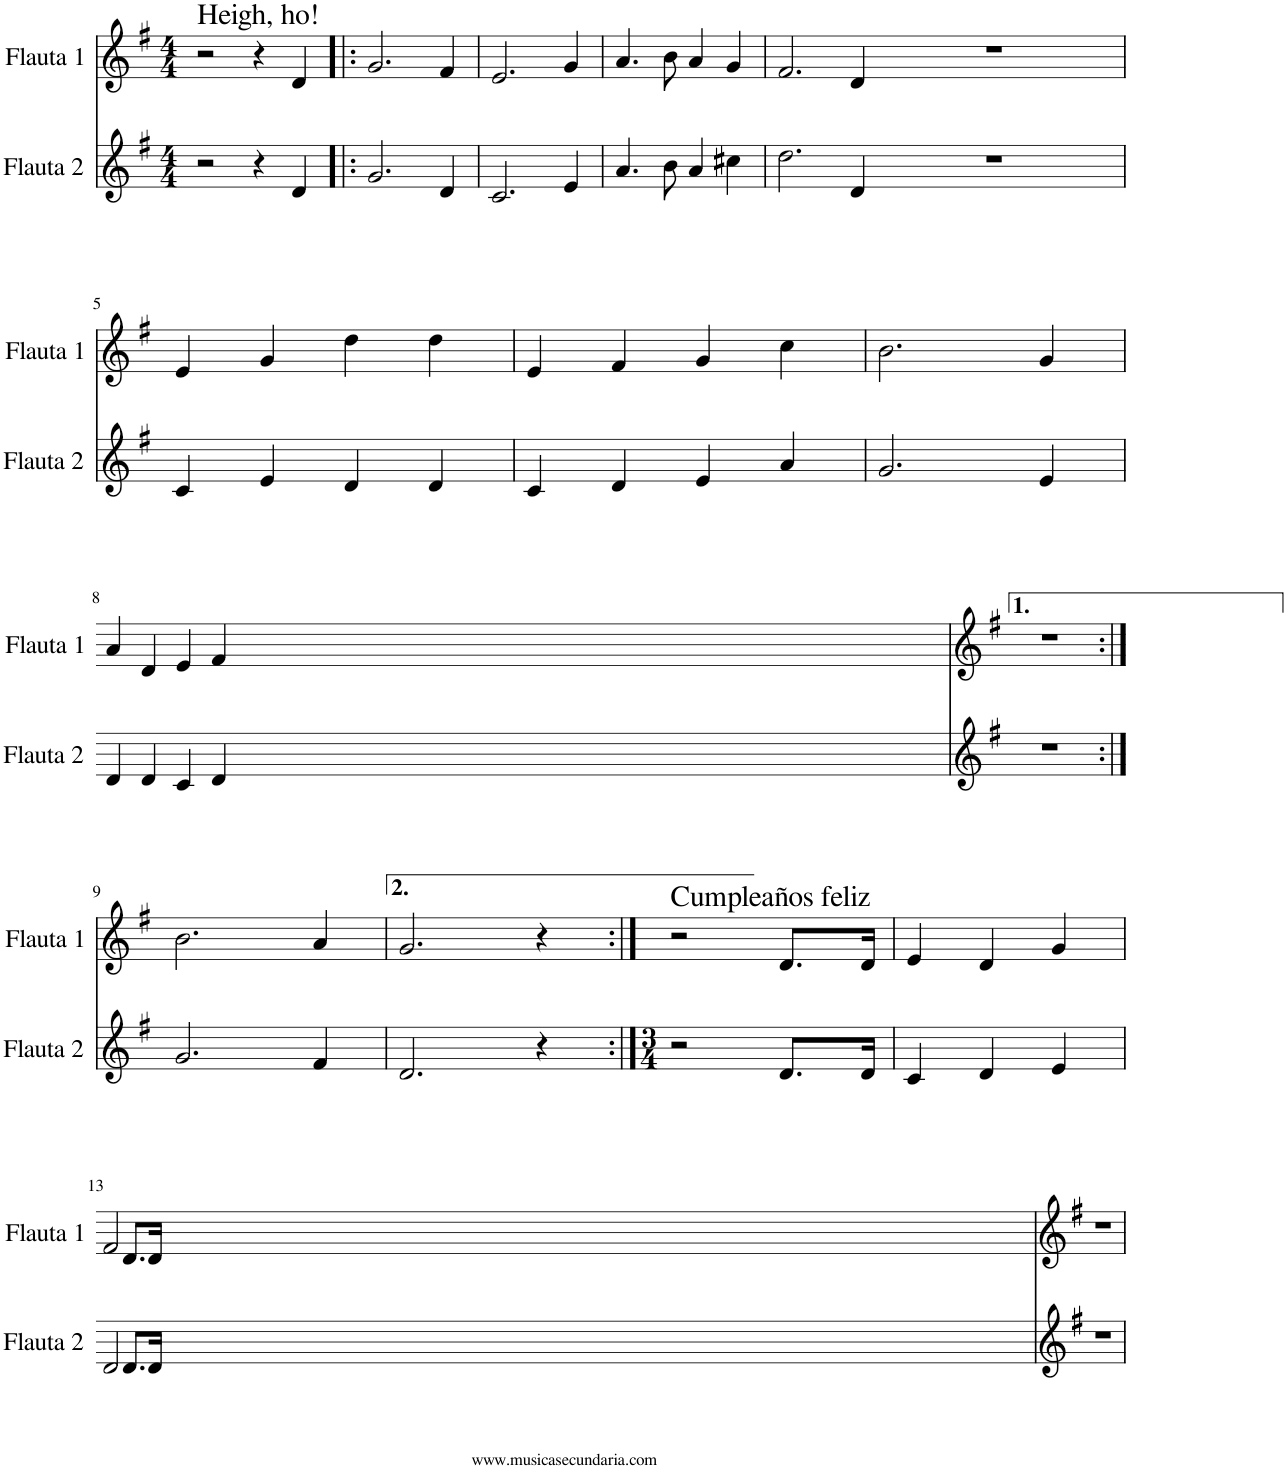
**kern	**kern
*part2	*part1
*staff2	*staff1
*I"Flauta 2	*I"Flauta 1
*I'Flauta 2	*I'Flauta 1
*clefG2	*clefG2
*k[f#]	*k[f#]
*M4/4	*M4/4
=	=
!	!LO:TX:a:t=Heigh, ho!
2r	2r
4r	4r
4d/	4d/
=1!|:	=1!|:
2.g/	2.g/
4d/	4f#/
=2	=2
2.c/	2.e/
4e/	4g/
=3	=3
4.a/	4.a/
8b\	8b\
4a/	4a/
4cc#X\	4g/
=4	=4
2.dd\	2.f#/
4d/	4d/
1ryy	1ryy
1r	1r
!!LO:LB:g=z
=5	=5
4c/	4e/
4e/	4g/
4d/	4dd\
4d/	4dd\
=6	=6
4c/	4e/
4d/	4f#/
4e/	4g/
4a/	4cc\
=7	=7
2.g/	2.b\
4e/	4g/
!!LO:LB:g=z
=8	=8
4d/	4a/
4d/	4d/
4c/	4e/
4d/	4f#/
00ryy	00ryy
1r	1r
!!LO:LB:g=z
=9:|!	=9:|!
2.g/	2.b\
4f#/	4a/
=10	=10
2.d/	2.g/
4r	4r
=11:|!	=11:|!
*M3/4	*
!	!LO:TX:a:t=Cumpleaños feliz
2r	2r
8.d/L	8.d/L
16d/Jk	16d/Jk
=12	=12
4c/	4e/
4d/	4d/
4e/	4g/
!!LO:LB:g=z
=13	=13
2d/	2f#/
8.d/L	8.d/L
16d/Jk	16d/Jk
4%15ryy	4%15ryy
2.r	1r
4ryy	.
=	=
*-	*-
